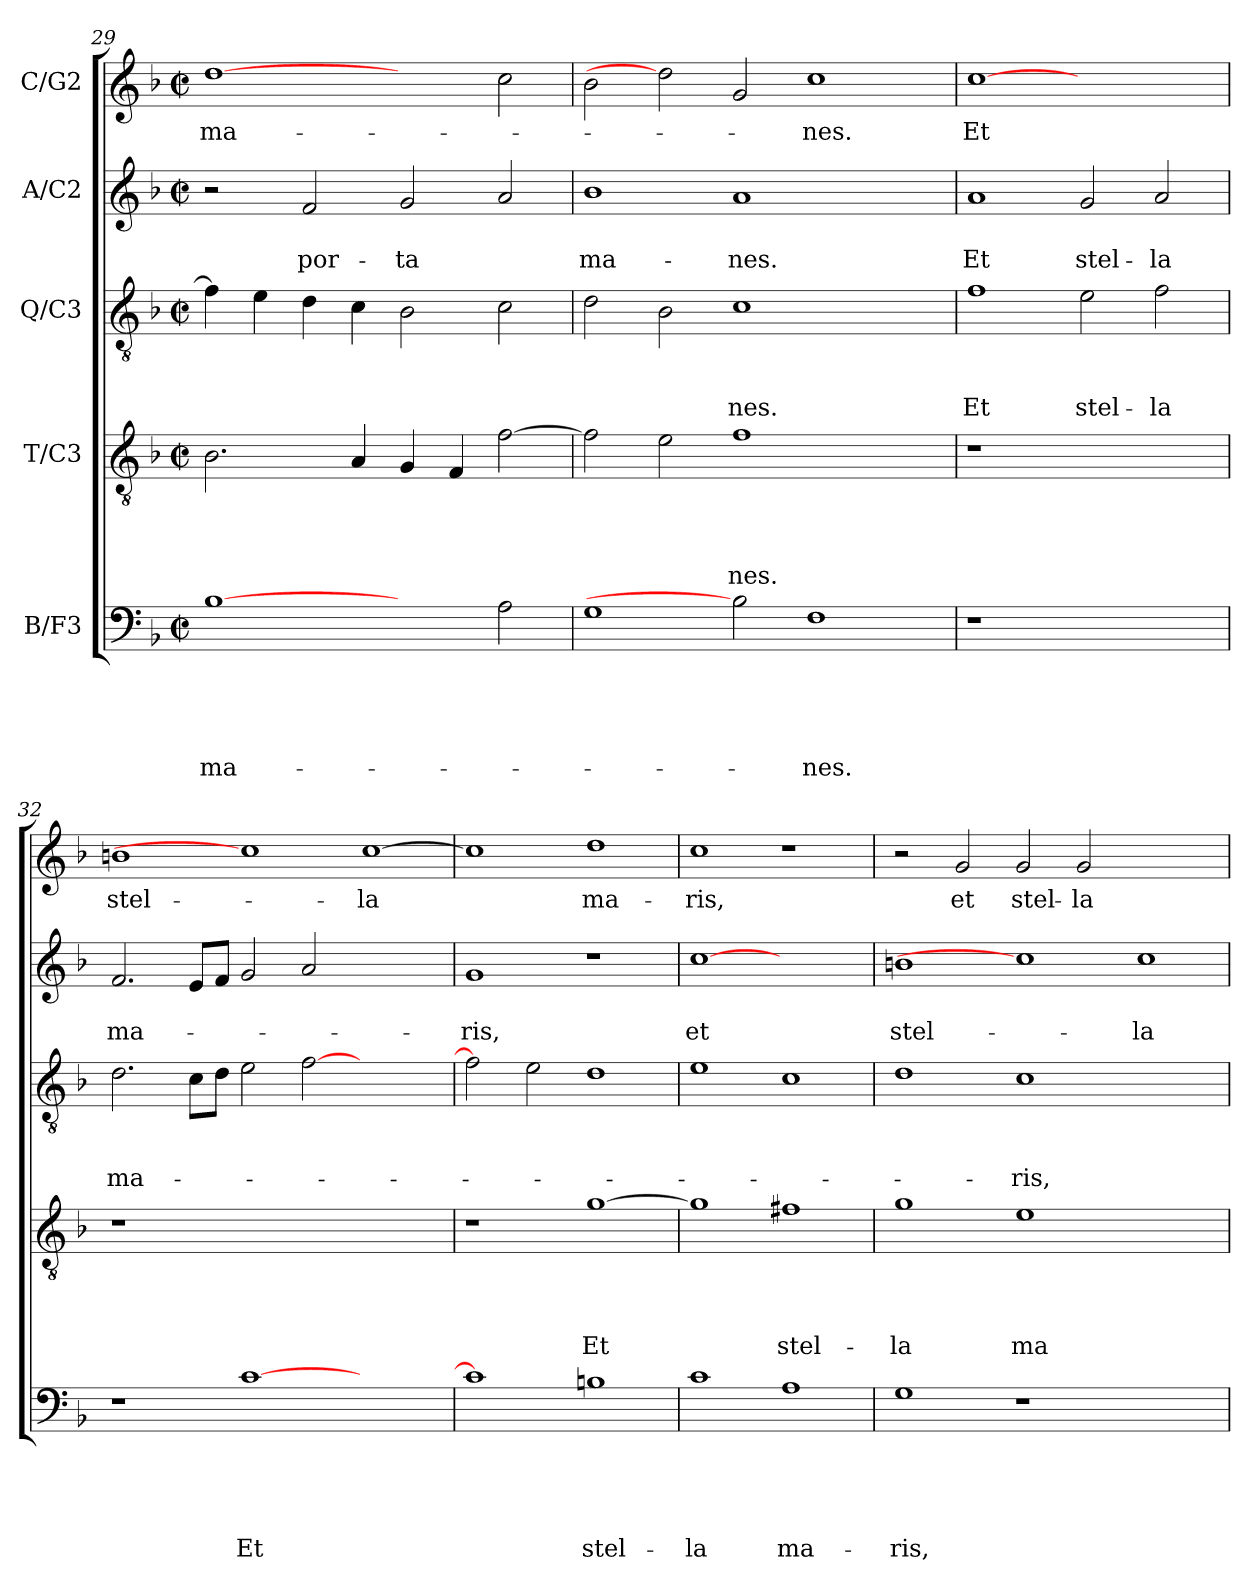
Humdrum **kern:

**kern	**text	**text	**text	**text	**text	**kern	**text	**text	**text	**text	**kern	**text	**text	**text	**kern	**text	**text	**kern	**text
*part5	*part5	*part5	*part5	*part5	*part5	*part4	*part4	*part4	*part4	*part4	*part3	*part3	*part3	*part3	*part2	*part2	*part2	*part1	*part1
*staff5	*staff5	*staff5	*staff5	*staff5	*staff5	*staff4	*staff4	*staff4	*staff4	*staff4	*staff3	*staff3	*staff3	*staff3	*staff2	*staff2	*staff2	*staff1	*staff1
*I"B/F3	*	*	*	*	*	*I"T/C3	*	*	*	*	*I"Q/C3	*	*	*	*I"A/C2	*	*	*I"C/G2	*
*clefF4	*	*	*	*	*	*clefGv2	*	*	*	*	*clefGv2	*	*	*	*clefG2	*	*	*clefG2	*
*k[b-]	*	*	*	*	*	*k[b-]	*	*	*	*	*k[b-]	*	*	*	*k[b-]	*	*	*k[b-]	*
*F:	*	*	*	*	*	*F:	*	*	*	*	*F:	*	*	*	*F:	*	*	*F:	*
*M2/2	*	*	*	*	*	*M2/2	*	*	*	*	*M2/2	*	*	*	*M2/2	*	*	*M2/2	*
*met(c|)	*	*	*	*	*	*met(c|)	*	*	*	*	*met(c|)	*	*	*	*met(c|)	*	*	*met(c|)	*
=29	=29	=29	=29	=29	=29	=29	=29	=29	=29	=29	=29	=29	=29	=29	=29	=29	=29	=29	=29
!	!	!	!	!	!LO:LY:b	!	!	!	!	!	!	!	!	!	!	!	!	!	!LO:LY:b
[1B-	.	.	.	.	ma-	2.B-\	.	.	.	.	4f\]	.	.	.	2r	.	.	[1dd	ma-
.	.	.	.	.	.	.	.	.	.	.	4e\	.	.	.	.	.	.	.	.
!	!	!	!	!	!	!	!	!	!	!	!	!	!	!	!	!	!LO:LY:b	!	!
.	.	.	.	.	.	.	.	.	.	.	4d\	.	.	.	2f/	.	por-	.	.
.	.	.	.	.	.	4A/	.	.	.	.	4c\	.	.	.	.	.	.	.	.
!	!	!	!	!	!	!	!	!	!	!	!	!	!	!	!	!	!LO:LY:b	!	!
2ryy	.	.	.	.	.	4G/	.	.	.	.	2B-\	.	.	.	2g/	.	-ta	2ryy	.
.	.	.	.	.	.	4F/	.	.	.	.	.	.	.	.	.	.	.	.	.
2A\	.	.	.	.	.	[2f\	.	.	.	.	2c\	.	.	.	2a/	.	.	2cc\	.
=30	=30	=30	=30	=30	=30	=30	=30	=30	=30	=30	=30	=30	=30	=30	=30	=30	=30	=30	=30
!	!	!	!	!	!	!	!	!	!	!	!	!	!	!	!	!	!LO:LY:b	!	!
1G	.	.	.	.	.	2f\]	.	.	.	.	2d\	.	.	.	1b-	.	ma-	2b-\	.
.	.	.	.	.	.	2e\	.	.	.	.	2B-\	.	.	.	.	.	.	2dd]	.
!	!	!	!	!	!	!	!	!	!	!LO:LY:b	!	!	!	!LO:LY:b	!	!	!LO:LY:b	!	!
2B-]	.	.	.	.	.	1f	.	.	.	-nes.	1c	.	.	-nes.	1a	.	-nes.	2g/	.
!	!	!	!	!	!LO:LY:b	!	!	!	!	!	!	!	!	!	!	!	!	!	!LO:LY:b
1F	.	.	.	.	-nes.	.	.	.	.	.	.	.	.	.	.	.	.	1cc	-nes.
.	.	.	.	.	.	2ryy	.	.	.	.	2ryy	.	.	.	2ryy	.	.	.	.
!!LO:LB:g=z
=31	=31	=31	=31	=31	=31	=31	=31	=31	=31	=31	=31	=31	=31	=31	=31	=31	=31	=31	=31
!	!	!	!	!	!	!	!	!	!	!	!	!	!	!LO:LY:b	!	!	!LO:LY:b	!	!LO:LY:b
1r	.	.	.	.	.	1r	.	.	.	.	1f	.	.	Et	1a	.	Et	[1cc	Et
!	!	!	!	!	!	!	!	!	!	!	!	!	!	!LO:LY:b	!	!	!LO:LY:b	!	!
1ryy	.	.	.	.	.	1ryy	.	.	.	.	2e\	.	.	stel-	2g/	.	stel-	1ryy	.
!	!	!	!	!	!	!	!	!	!	!	!	!	!	!LO:LY:b	!	!	!LO:LY:b	!	!
.	.	.	.	.	.	.	.	.	.	.	2f\	.	.	-la	2a/	.	-la	.	.
=32	=32	=32	=32	=32	=32	=32	=32	=32	=32	=32	=32	=32	=32	=32	=32	=32	=32	=32	=32
!	!	!	!	!	!	!	!	!	!	!	!	!	!	!LO:LY:b	!	!	!LO:LY:b	!	!LO:LY:b
1r	.	.	.	.	.	1r	.	.	.	.	2.d\	.	.	ma-	2.f/	.	ma-	1bn	stel-
.	.	.	.	.	.	.	.	.	.	.	8c\L	.	.	.	8e/L	.	.	.	.
.	.	.	.	.	.	.	.	.	.	.	8d\J	.	.	.	8f/J	.	.	.	.
!	!	!	!	!	!LO:LY:b	!	!	!	!	!	!	!	!	!	!	!	!	!	!
[1c	.	.	.	.	Et	0ryy	.	.	.	.	2e\	.	.	.	2g/	.	.	1cc]	.
.	.	.	.	.	.	.	.	.	.	.	[2f\	.	.	.	2a/	.	.	.	.
!	!	!	!	!	!	!	!	!	!	!	!	!	!	!	!	!	!	!	!LO:LY:b
1ryy	.	.	.	.	.	.	.	.	.	.	1ryy	.	.	.	1ryy	.	.	[1cc	-la
=33	=33	=33	=33	=33	=33	=33	=33	=33	=33	=33	=33	=33	=33	=33	=33	=33	=33	=33	=33
!	!	!	!	!	!	!	!	!	!	!	!	!	!	!	!	!	!LO:LY:b	!	!
1c]	.	.	.	.	.	1r	.	.	.	.	2f\]	.	.	.	1g	.	-ris,	1cc]	.
.	.	.	.	.	.	.	.	.	.	.	2e\	.	.	.	.	.	.	.	.
!	!	!	!	!	!LO:LY:b	!	!	!	!	!LO:LY:b	!	!	!	!	!	!	!	!	!LO:LY:b
1Bn	.	.	.	.	stel-	[1g	.	.	.	Et	1d	.	.	.	1r	.	.	1dd	ma-
=34	=34	=34	=34	=34	=34	=34	=34	=34	=34	=34	=34	=34	=34	=34	=34	=34	=34	=34	=34
!	!	!	!	!	!LO:LY:b	!	!	!	!	!	!	!	!	!	!	!	!LO:LY:b	!	!LO:LY:b
1c	.	.	.	.	-la	1g]	.	.	.	.	1e	.	.	.	[1cc	.	et	1cc	-ris,
!	!	!	!	!	!LO:LY:b	!	!	!	!	!LO:LY:b	!	!	!	!	!	!	!	!	!
1A	.	.	.	.	ma-	1f#X	.	.	.	stel-	1c	.	.	.	1ryy	.	.	1r	.
=35	=35	=35	=35	=35	=35	=35	=35	=35	=35	=35	=35	=35	=35	=35	=35	=35	=35	=35	=35
!	!	!	!	!	!LO:LY:b	!	!	!	!	!LO:LY:b	!	!	!	!	!	!	!LO:LY:b	!	!
1G	.	.	.	.	-ris,	1g	.	.	.	-la	1d	.	.	.	1bn	.	stel-	2r	.
!	!	!	!	!	!	!	!	!	!	!	!	!	!	!	!	!	!	!	!LO:LY:b
.	.	.	.	.	.	.	.	.	.	.	.	.	.	.	.	.	.	2g/	et
!	!	!	!	!	!	!	!	!	!	!LO:LY:b	!	!	!	!LO:LY:b	!	!	!	!	!LO:LY:b
1r	.	.	.	.	.	1e	.	.	.	ma-	1c	.	.	-ris,	1cc]	.	.	2g/	stel-
!	!	!	!	!	!	!	!	!	!	!	!	!	!	!	!	!	!	!	!LO:LY:b
.	.	.	.	.	.	.	.	.	.	.	.	.	.	.	.	.	.	2g/	-la
!	!	!	!	!	!	!	!	!	!	!	!	!	!	!	!	!	!LO:LY:b	!	!
1ryy	.	.	.	.	.	1ryy	.	.	.	.	1ryy	.	.	.	1cc	.	-la	1ryy	.
=	=	=	=	=	=	=	=	=	=	=	=	=	=	=	=	=	=	=	=
*-	*-	*-	*-	*-	*-	*-	*-	*-	*-	*-	*-	*-	*-	*-	*-	*-	*-	*-	*-
